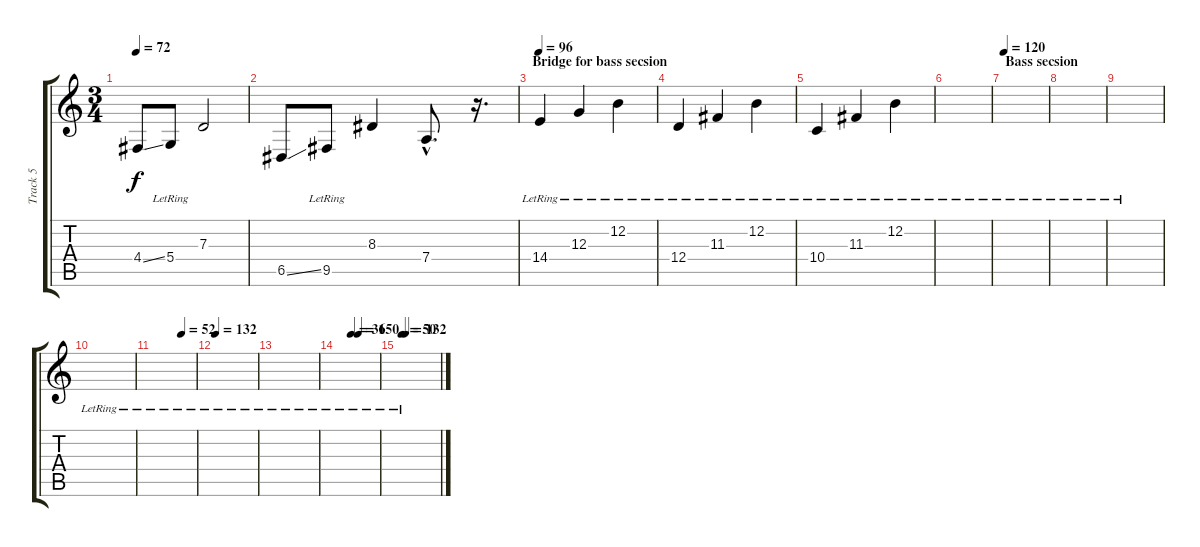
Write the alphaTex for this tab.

\track ("Track 5" "Track 5") {instrument violin}
\staff {score tabs}
\tuning (E4 B3 G3 D3 A2 E2) {hide}
\ts (3 4)
\tempo 72
\clef g2
\ks c
4.4{ss}.8{dy f} 5.4{lr}.8 7.3.2 |
6.5{ss}.8 9.5{lr}.8 8.3.4 7.4{hac}.8{d} r.16{d volume 0} |
\section ("" "Bridge for bass secsion")
\tempo 96
14.4{lr}.4{volume 13 instrument overdrivenguitar} 12.3{lr}.4 12.2{lr}.4 |
12.4{lr}.4 11.3{lr}.4 12.2{lr}.4 |
10.4{lr}.4{volume 0} 11.3{lr}.4 12.2{lr}.4 |
|
\section ("" "Bass secsion")
\tempo 120
|
|
|
|
\tempo (52 0.6666666666666666)
|
\tempo 132
|
|
\tempo (36 0.3333333333333333)
\tempo (150 0.5)
|
\tempo (50 0.08333333333333333)
\tempo (132 0.16666666666666666)
